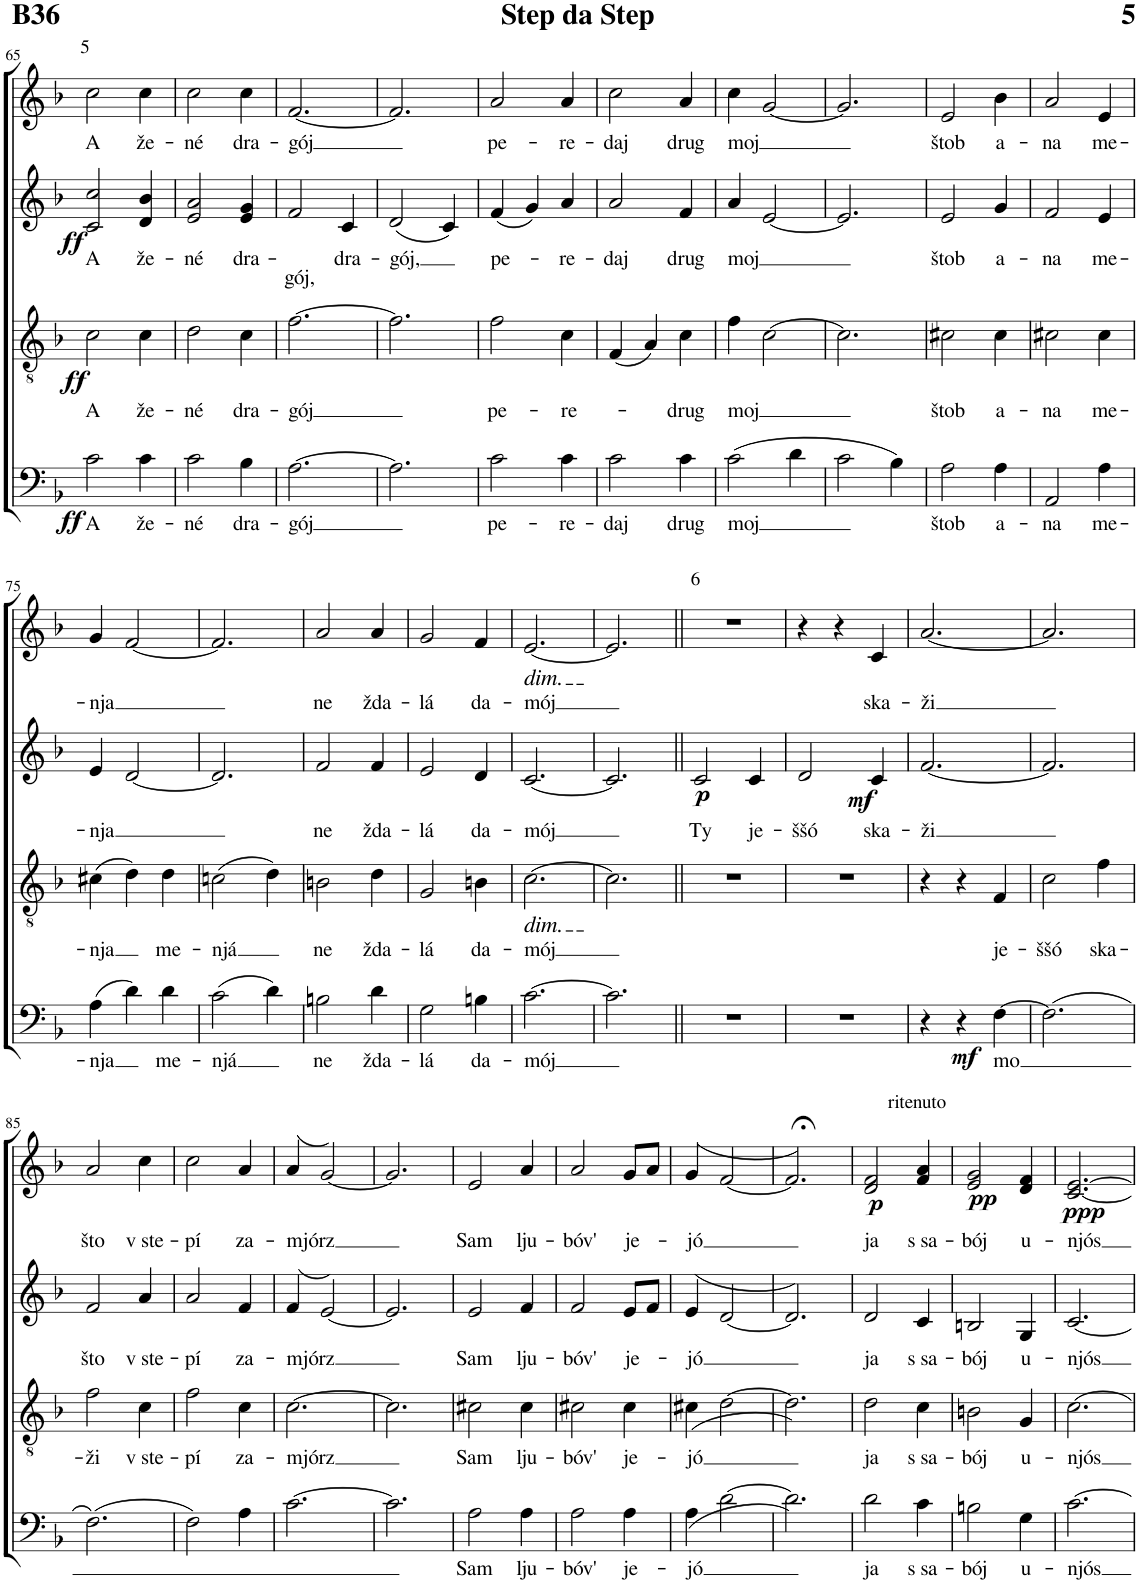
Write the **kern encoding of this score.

**kern	**text	**dynam	**kern	**text	**dynam	**kern	**text	**dynam	**kern	**text	**dynam
*part4	*part4	*part4	*part3	*part3	*part3	*part2	*part2	*part2	*part1	*part1	*part1
*staff4	*staff4	*staff4	*staff3	*staff3	*staff3	*staff2	*staff2	*staff2	*staff1	*staff1	*staff1
*I"Bass	*	*	*I"Tenor	*	*	*I"Alto	*	*	*I"Soprano	*	*
!!LO:PB:g=z
*clefF4	*	*	*clefGv2	*	*	*clefG2	*	*	*clefG2	*	*
*k[b-]	*	*	*k[b-]	*	*	*k[b-]	*	*	*k[b-]	*	*
*M3/4	*	*	*M3/4	*	*	*M3/4	*	*	*M3/4	*	*
=65	=65	=65	=65	=65	=65	=65	=65	=65	=65	=65	=65
!	!	!	!	!	!	!	!	!	!LO:TX:a:t=5	!	!
!	!LO:LY:b	!LO:DY:b	!	!LO:LY:b	!LO:DY:b	!	!LO:LY:b	!LO:DY:b	!	!LO:LY:b	!
2c\	A	ff	2c\	A	ff	2c/ 2cc/	A	ff	2cc\	A	.
!	!LO:LY:b	!	!	!LO:LY:b	!	!	!LO:LY:b	!	!	!LO:LY:b	!
4c\	že-	.	4c\	že-	.	4d/ 4b-/	že-	.	4cc\	že-	.
=66	=66	=66	=66	=66	=66	=66	=66	=66	=66	=66	=66
!	!LO:LY:b	!	!	!LO:LY:b	!	!	!LO:LY:b	!	!	!LO:LY:b	!
2c\	-né	.	2d\	-né	.	2e/ 2a/	-né	.	2cc\	-né	.
!	!LO:LY:b	!	!	!LO:LY:b	!	!	!LO:LY:b	!	!	!LO:LY:b	!
4B-\	dra-	.	4c\	dra-	.	4e/ 4g/	dra-	.	4cc\	dra-	.
=67	=67	=67	=67	=67	=67	=67	=67	=67	=67	=67	=67
!	!LO:LY:b	!	!	!LO:LY:b	!	!	!LO:LY:b	!	!	!LO:LY:b	!
[2.A\	-gój	.	[2.f\	-gój	.	2f/	-gój,	.	[2.f/	-gój	.
!	!	!	!	!	!	!	!LO:LY:b	!	!	!	!
.	.	.	.	.	.	4c/	dra-	.	.	.	.
=68	=68	=68	=68	=68	=68	=68	=68	=68	=68	=68	=68
!	!	!	!	!	!	!	!LO:LY:b	!	!	!	!
2.A\]	.	.	2.f\]	.	.	(2d/	-gój,	.	2.f/]	.	.
.	.	.	.	.	.	4c/)	.	.	.	.	.
=69	=69	=69	=69	=69	=69	=69	=69	=69	=69	=69	=69
!	!LO:LY:b	!	!	!LO:LY:b	!	!	!LO:LY:b	!	!	!LO:LY:b	!
2c\	pe-	.	2f\	pe-	.	(4f/	pe-	.	2a/	pe-	.
.	.	.	.	.	.	4g/)	.	.	.	.	.
!	!LO:LY:b	!	!	!LO:LY:b	!	!	!LO:LY:b	!	!	!LO:LY:b	!
4c\	-re-	.	4c\	-re-	.	4a/	-re-	.	4a/	-re-	.
=70	=70	=70	=70	=70	=70	=70	=70	=70	=70	=70	=70
!	!LO:LY:b	!	!	!	!	!	!LO:LY:b	!	!	!LO:LY:b	!
2c\	-daj	.	(4F/	.	.	2a/	-daj	.	2cc\	-daj	.
.	.	.	4A/)	.	.	.	.	.	.	.	.
!	!LO:LY:b	!	!	!LO:LY:b	!	!	!LO:LY:b	!	!	!LO:LY:b	!
4c\	drug	.	4c\	drug	.	4f/	drug	.	4a/	drug	.
=71	=71	=71	=71	=71	=71	=71	=71	=71	=71	=71	=71
!	!LO:LY:b	!	!	!LO:LY:b	!	!	!LO:LY:b	!	!	!LO:LY:b	!
(2c\	moj	.	4f\	moj	.	4a/	moj	.	4cc\	moj	.
.	.	.	[2c\	.	.	[2e/	.	.	[2g/	.	.
4d\	.	.	.	.	.	.	.	.	.	.	.
=72	=72	=72	=72	=72	=72	=72	=72	=72	=72	=72	=72
2c\	.	.	2.c\]	.	.	2.e/]	.	.	2.g/]	.	.
4B-\)	.	.	.	.	.	.	.	.	.	.	.
=73	=73	=73	=73	=73	=73	=73	=73	=73	=73	=73	=73
!	!LO:LY:b	!	!	!LO:LY:b	!	!	!LO:LY:b	!	!	!LO:LY:b	!
2A\	štob	.	2c#X\	štob	.	2e/	štob	.	2e/	štob	.
!	!LO:LY:b	!	!	!LO:LY:b	!	!	!LO:LY:b	!	!	!LO:LY:b	!
4A\	a-	.	4c#\	a-	.	4g/	a-	.	4b-\	a-	.
=74	=74	=74	=74	=74	=74	=74	=74	=74	=74	=74	=74
!	!LO:LY:b	!	!	!LO:LY:b	!	!	!LO:LY:b	!	!	!LO:LY:b	!
2AA/	-na	.	2c#X\	-na	.	2f/	-na	.	2a/	-na	.
!	!LO:LY:b	!	!	!LO:LY:b	!	!	!LO:LY:b	!	!	!LO:LY:b	!
4A\	me-	.	4c#\	me-	.	4e/	me-	.	4e/	me-	.
!!LO:LB:g=z
=75	=75	=75	=75	=75	=75	=75	=75	=75	=75	=75	=75
!	!LO:LY:b	!	!	!LO:LY:b	!	!	!LO:LY:b	!	!	!LO:LY:b	!
(4A\	-nja	.	(4c#X\	-nja	.	4e/	-nja	.	4g/	-nja	.
4d\)	.	.	4d\)	.	.	[2d/	.	.	[2f/	.	.
!	!LO:LY:b	!	!	!LO:LY:b	!	!	!	!	!	!	!
4d\	me-	.	4d\	me-	.	.	.	.	.	.	.
=76	=76	=76	=76	=76	=76	=76	=76	=76	=76	=76	=76
!	!LO:LY:b	!	!	!LO:LY:b	!	!	!	!	!	!	!
(2c\	-njá	.	(2cn\	-njá	.	2.d/]	.	.	2.f/]	.	.
4d\)	.	.	4d\)	.	.	.	.	.	.	.	.
=77	=77	=77	=77	=77	=77	=77	=77	=77	=77	=77	=77
!	!LO:LY:b	!	!	!LO:LY:b	!	!	!LO:LY:b	!	!	!LO:LY:b	!
2Bn\	ne	.	2Bn\	ne	.	2f/	ne	.	2a/	ne	.
!	!LO:LY:b	!	!	!LO:LY:b	!	!	!LO:LY:b	!	!	!LO:LY:b	!
4d\	žda-	.	4d\	žda-	.	4f/	žda-	.	4a/	žda-	.
=78	=78	=78	=78	=78	=78	=78	=78	=78	=78	=78	=78
!	!LO:LY:b	!	!	!LO:LY:b	!	!	!LO:LY:b	!	!	!LO:LY:b	!
2G\	-lá	.	2G/	-lá	.	2e/	-lá	.	2g/	-lá	.
!	!LO:LY:b	!	!	!LO:LY:b	!	!	!LO:LY:b	!	!	!LO:LY:b	!
4Bn\	da-	.	4Bn\	da-	.	4d/	da-	.	4f/	da-	.
=79	=79	=79	=79	=79	=79	=79	=79	=79	=79	=79	=79
!	!	!	!	!	!	!	!	!	!LO:TX:b:i:t=dim.	!	!
!	!	!	!LO:TX:b:i:t=dim.	!	!	!	!	!	!	!	!
!	!LO:LY:b	!	!	!LO:LY:b	!	!	!LO:LY:b	!	!	!LO:LY:b	!
[2.c\	-mój	.	[2.c\	-mój	.	[2.c/	-mój	.	[2.e/	-mój	.
=80	=80	=80	=80	=80	=80	=80	=80	=80	=80	=80	=80
2.c\]	.	.	2.c\]	.	.	2.c/]	.	.	2.e/]	.	.
=81||	=81||	=81||	=81||	=81||	=81||	=81||	=81||	=81||	=81||	=81||	=81||
!	!	!	!	!	!	!	!	!	!LO:TX:a:t=6	!	!
!	!	!	!	!	!	!	!LO:LY:b	!LO:DY:b	!	!	!
2.r	.	.	2.r	.	.	2c/	Ty	p	2.r	.	.
!	!	!	!	!	!	!	!LO:LY:b	!	!	!	!
.	.	.	.	.	.	4c/	je-	.	.	.	.
=82	=82	=82	=82	=82	=82	=82	=82	=82	=82	=82	=82
!	!	!	!	!	!	!	!LO:LY:b	!	!	!	!
2.r	.	.	2.r	.	.	2d/	-ššó	.	4r	.	.
.	.	.	.	.	.	.	.	.	4r	.	.
!	!	!	!	!	!	!	!LO:LY:b	!LO:DY:b	!	!LO:LY:b	!
.	.	.	.	.	.	4c/	ska-	mf	4c/	ska-	.
=83	=83	=83	=83	=83	=83	=83	=83	=83	=83	=83	=83
!	!	!	!	!	!	!	!LO:LY:b	!	!	!LO:LY:b	!
4r	.	.	4r	.	.	[2.f/	-ži	.	[2.a/	-ži	.
!	!	!LO:DY:b	!	!	!	!	!	!	!	!	!
4r	.	mf	4r	.	.	.	.	.	.	.	.
!	!LO:LY:b	!	!	!LO:LY:b	!	!	!	!	!	!	!
[4F\	mo	.	4F/	je-	.	.	.	.	.	.	.
=84	=84	=84	=84	=84	=84	=84	=84	=84	=84	=84	=84
!	!	!	!	!LO:LY:b	!	!	!	!	!	!	!
(2.F\]	.	.	2c\	-ššó	.	2.f/]	.	.	2.a/]	.	.
!	!	!	!	!LO:LY:b	!	!	!	!	!	!	!
.	.	.	4f\	ska-	.	.	.	.	.	.	.
!!LO:LB:g=z
=85	=85	=85	=85	=85	=85	=85	=85	=85	=85	=85	=85
!	!	!	!	!LO:LY:b	!	!	!LO:LY:b	!	!	!LO:LY:b	!
(2.F\)	.	.	2f\	-ži	.	2f/	što	.	2a/	što	.
!	!	!	!	!LO:LY:b	!	!	!LO:LY:b	!	!	!LO:LY:b	!
.	.	.	4c\	v ste-	.	4a/	v ste-	.	4cc\	v ste-	.
=86	=86	=86	=86	=86	=86	=86	=86	=86	=86	=86	=86
!	!	!	!	!LO:LY:b	!	!	!LO:LY:b	!	!	!LO:LY:b	!
2F\)	.	.	2f\	-pí	.	2a/	-pí	.	2cc\	-pí	.
!	!	!	!	!LO:LY:b	!	!	!LO:LY:b	!	!	!LO:LY:b	!
4A\	.	.	4c\	za-	.	4f/	za-	.	4a/	za-	.
=87	=87	=87	=87	=87	=87	=87	=87	=87	=87	=87	=87
!	!	!	!	!LO:LY:b	!	!	!LO:LY:b	!	!	!LO:LY:b	!
[2.c\	.	.	[2.c\	-mjórz	.	(4f/	-mjórz	.	(4a/	-mjórz	.
.	.	.	.	.	.	[2e/)	.	.	[2g/)	.	.
=88	=88	=88	=88	=88	=88	=88	=88	=88	=88	=88	=88
2.c\]	.	.	2.c\]	.	.	2.e/]	.	.	2.g/]	.	.
=89	=89	=89	=89	=89	=89	=89	=89	=89	=89	=89	=89
!	!LO:LY:b	!	!	!LO:LY:b	!	!	!LO:LY:b	!	!	!LO:LY:b	!
2A\	Sam	.	2c#X\	Sam	.	2e/	Sam	.	2e/	Sam	.
!	!LO:LY:b	!	!	!LO:LY:b	!	!	!LO:LY:b	!	!	!LO:LY:b	!
4A\	lju-	.	4c#\	lju-	.	4f/	lju-	.	4a/	lju-	.
=90	=90	=90	=90	=90	=90	=90	=90	=90	=90	=90	=90
!	!LO:LY:b	!	!	!LO:LY:b	!	!	!LO:LY:b	!	!	!LO:LY:b	!
2A\	-bóv'	.	2c#X\	-bóv'	.	2f/	-bóv'	.	2a/	-bóv'	.
!	!LO:LY:b	!	!	!LO:LY:b	!	!	!LO:LY:b	!	!	!LO:LY:b	!
4A\	je-	.	4c#\	je-	.	8e/L	je-	.	8g/L	je-	.
.	.	.	.	.	.	8f/J	.	.	8a/J	.	.
=91	=91	=91	=91	=91	=91	=91	=91	=91	=91	=91	=91
!	!LO:LY:b	!	!	!LO:LY:b	!	!	!LO:LY:b	!	!	!LO:LY:b	!
(4A\	-jó	.	(4c#X\	-jó	.	(4e/	-jó	.	(4g/	-jó	.
[2d\	.	.	[2d\	.	.	[2d/	.	.	[2f/	.	.
=92	=92	=92	=92	=92	=92	=92	=92	=92	=92	=92	=92
2.d\])	.	.	2.d\])	.	.	2.d/])	.	.	2.f;</])	.	.
=93	=93	=93	=93	=93	=93	=93	=93	=93	=93	=93	=93
!	!	!	!	!	!	!	!	!	!LO:TX:a:t=ritenuto	!	!
!	!LO:LY:b	!	!	!LO:LY:b	!	!	!LO:LY:b	!	!	!LO:LY:b	!LO:DY:b
2d\	ja	.	2d\	ja	.	2d/	ja	.	2d/ 2f/	ja	p
!	!LO:LY:b	!	!	!LO:LY:b	!	!	!LO:LY:b	!	!	!LO:LY:b	!
4c\	s sa-	.	4c\	s sa-	.	4c/	s sa-	.	4f/ 4a/	s sa-	.
=94	=94	=94	=94	=94	=94	=94	=94	=94	=94	=94	=94
!	!LO:LY:b	!	!	!LO:LY:b	!	!	!LO:LY:b	!	!	!LO:LY:b	!LO:DY:b
2Bn\	-bój	.	2Bn\	-bój	.	2Bn/	-bój	.	2e/ 2g/	-bój	pp
!	!LO:LY:b	!	!	!LO:LY:b	!	!	!LO:LY:b	!	!	!LO:LY:b	!
4G\	u-	.	4G/	u-	.	4G/	u-	.	4d/ 4f/	u-	.
=95	=95	=95	=95	=95	=95	=95	=95	=95	=95	=95	=95
!	!LO:LY:b	!	!	!LO:LY:b	!	!	!LO:LY:b	!	!	!LO:LY:b	!LO:DY:b
[2.c\	-njós	.	[2.c\	-njós	.	[2.c/	-njós	.	[2.c/ [2.e/	-njós	ppp
=	=	=	=	=	=	=	=	=	=	=	=
*-	*-	*-	*-	*-	*-	*-	*-	*-	*-	*-	*-
